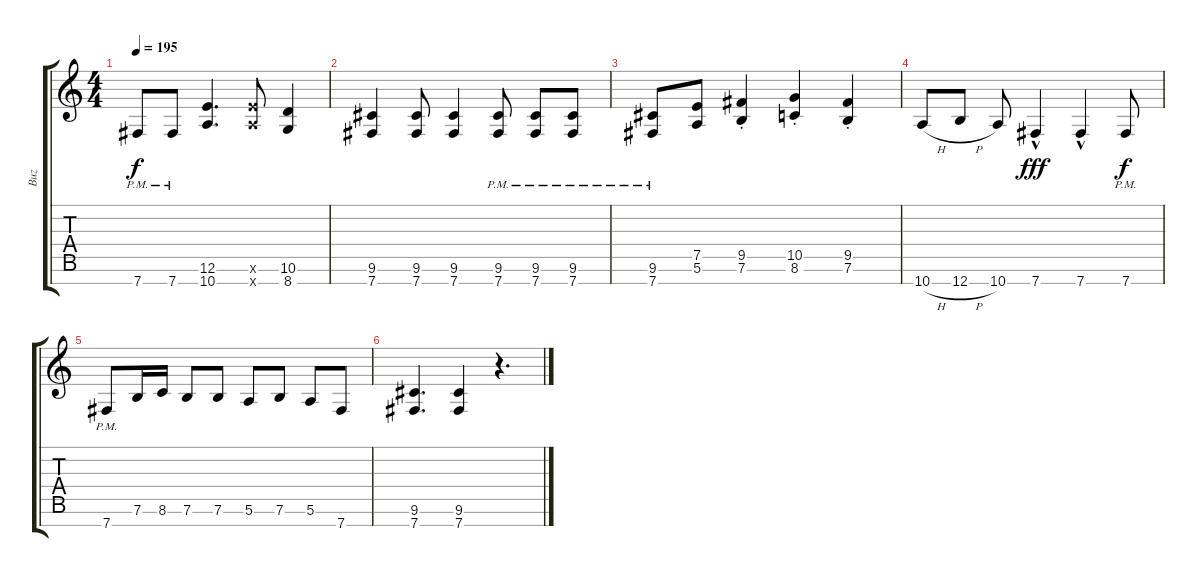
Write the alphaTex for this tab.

\track ("Buz" "Buz") {instrument distortionguitar}
\staff {score tabs}
\tuning (E4 B3 G3 D3 A2 E2 B1) {hide}
\ts (4 4)
\tempo 195
\clef g2
\ks c
7.7{pm}.8{dy f} 7.7{pm}.8 (12.6 10.7).4{d} (12.6{x} 10.7{x}).8 (10.6 8.7).4 |
(9.6 7.7).4 (9.6 7.7).8 (9.6 7.7).4 (9.6{pm} 7.7{pm}).8 (9.6{pm} 7.7{pm}).8 (9.6{pm} 7.7{pm}).8 |
(9.6{pm} 7.7{pm}).8 (7.5 5.6).8 (9.5{st} 7.6{st}).4 (10.5{st} 8.6{st}).4 (9.5{st} 7.6{st}).4 |
10.7{h}.8 12.7{h}.8 10.7.8 7.7{hac}.4{dy fff} 7.7{hac}.4 7.7{pm}.8{dy f} |
7.7{pm}.8 7.6.16 8.6.16 7.6.8 7.6.8 5.6.8 7.6.8 5.6.8 7.7.8 |
(9.6 7.7).4{d} (9.6 7.7).4 r.4{d}
